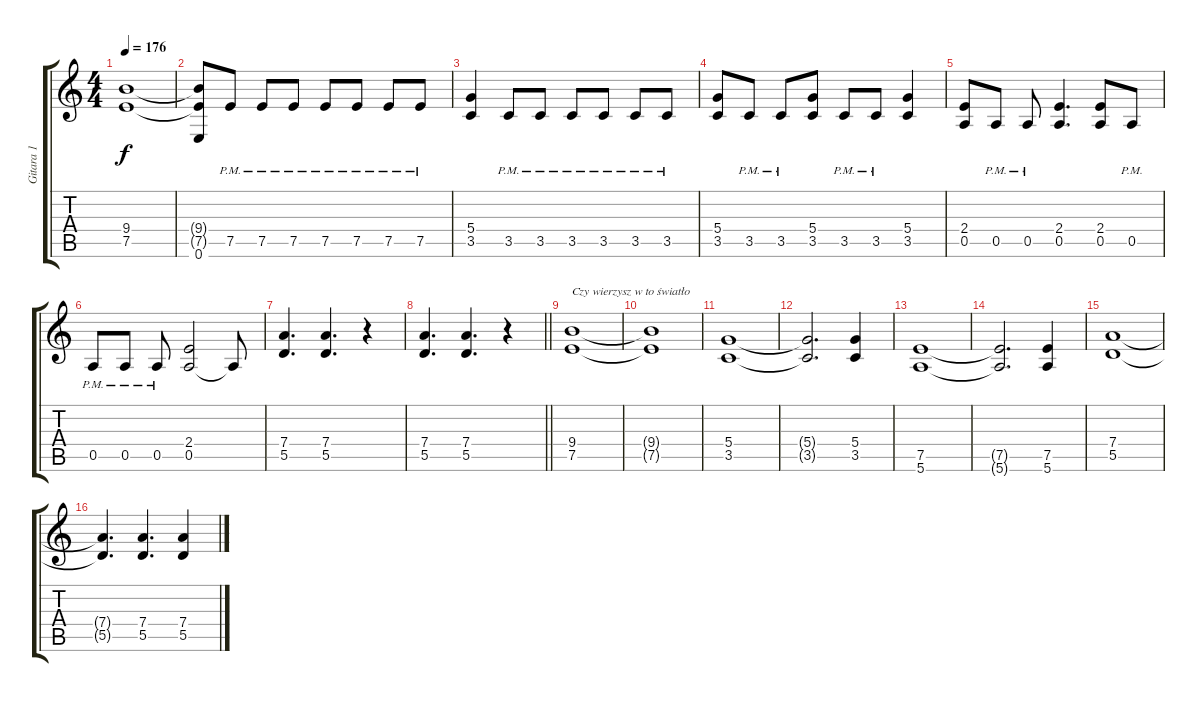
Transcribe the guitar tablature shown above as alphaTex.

\track ("Gitara 1" "Gitara 1") {instrument overdrivenguitar}
\staff {score tabs}
\tuning (E4 B3 G3 D3 A2 E2) {hide}
\ts (4 4)
\tempo 176
\clef g2
\ks c
(9.4 7.5).1{dy f} |
(9.4{t} 7.5{t} 0.6).8 7.5{pm}.8 7.5{pm}.8 7.5{pm}.8 7.5{pm}.8 7.5{pm}.8 7.5{pm}.8 7.5{pm}.8 |
(5.4 3.5).4 3.5{pm}.8 3.5{pm}.8 3.5{pm}.8 3.5{pm}.8 3.5{pm}.8 3.5{pm}.8 |
(5.4 3.5).8 3.5{pm}.8 3.5{pm}.8 (5.4 3.5).8 3.5{pm}.8 3.5{pm}.8 (5.4 3.5).4 |
(2.4 0.5).8 0.5{pm}.8 0.5{pm}.8 (2.4 0.5).4{d} (2.4 0.5).8 0.5{pm}.8 |
0.5{pm}.8 0.5{pm}.8 0.5{pm}.8 (2.4 0.5).2 0.5{t}.8 |
(7.4 5.5).4{d} (7.4 5.5).4{d} r.4 |
\barLineRight lightlight
(7.4 5.5).4{d} (7.4 5.5).4{d} r.4 |
(9.4 7.5).1{txt "Czy wierzysz w to światło"} |
(9.4{t} 7.5{t}).1 |
(5.4 3.5).1 |
(5.4{t} 3.5{t}).2{d} (5.4 3.5).4 |
(7.5 5.6).1 |
(7.5{t} 5.6{t}).2{d} (7.5 5.6).4 |
(7.4 5.5).1 |
(7.4{t} 5.5{t}).4{d} (7.4 5.5).4{d} (7.4 5.5).4
